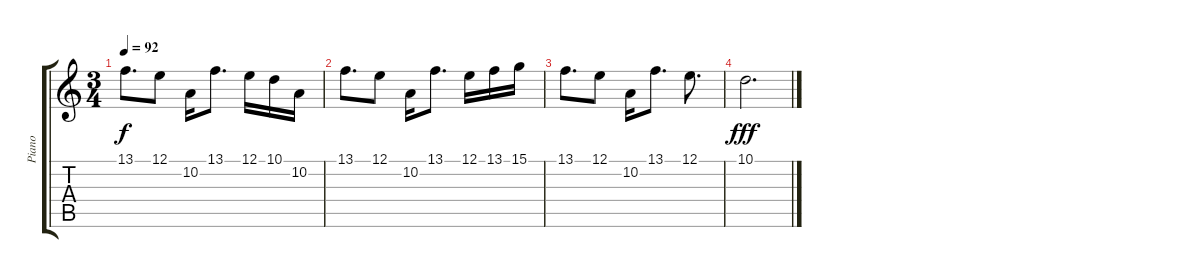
\track ("Piano" "Piano") {instrument brightacousticpiano}
\staff {score tabs}
\tuning (E4 B3 G3 D3 A2 D2) {hide}
\ts (3 4)
\tempo 92
\clef g2
\ks c
13.1.8{d dy f} 12.1.8 10.2.16 13.1.8{d} 12.1.16 10.1.16 10.2.16 |
13.1.8{d} 12.1.8 10.2.16 13.1.8{d} 12.1.16 13.1.16 15.1.16 |
13.1.8{d} 12.1.8 10.2.16 13.1.8{d} 12.1.8{d} |
10.1.2{d dy fff}
